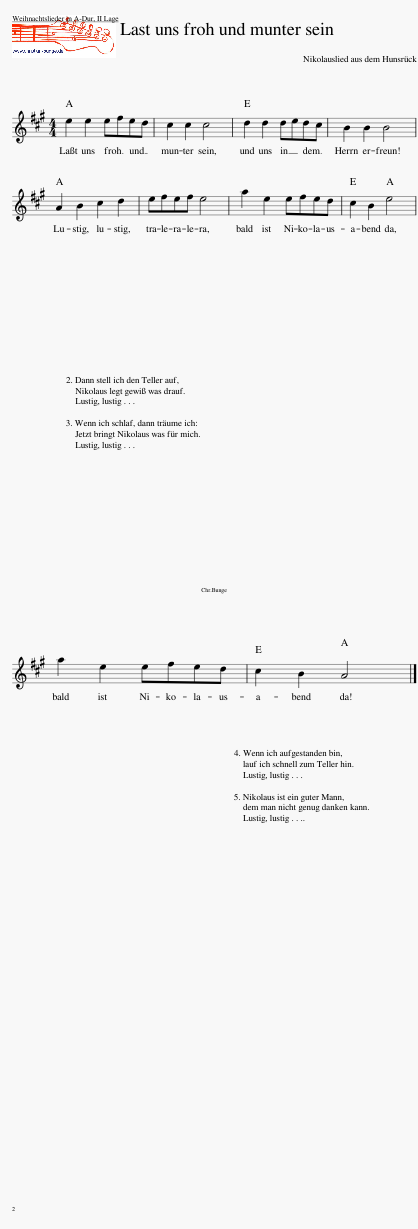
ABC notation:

X:1
L:1/8
M:4/4
I:linebreak $
K:A
V:1 treble
V:1
 e2 e2 efed | c2 c2 c4 | d2 d2 dedc | B2 B2 B4 |$ A2 B2 c2 d2 | %5
 efef e4 | a2 e2 efed | c2 B2 e4 |$ a2 e2 efed | c2 B2 A4 |] %10
